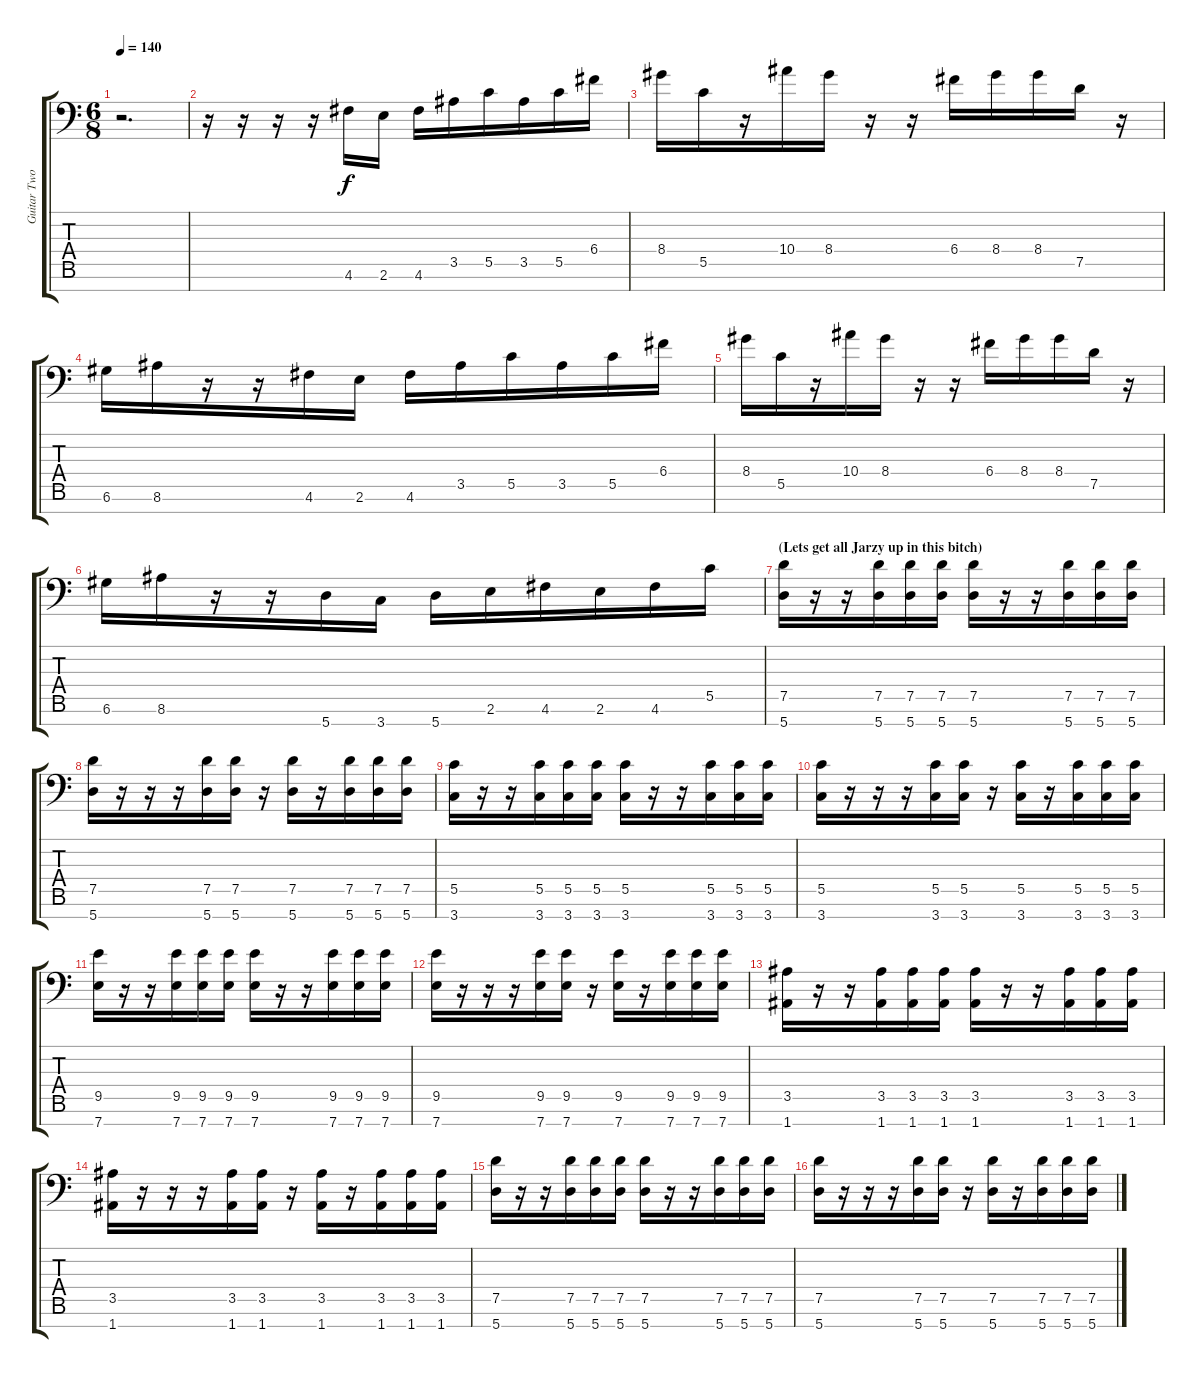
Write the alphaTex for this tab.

\track ("Guitar Two" "Guitar Two") {instrument overdrivenguitar}
\staff {score tabs}
\tuning (D4 A3 F3 C3 G2 D2 A1) {hide}
\ts (6 8)
\tempo 140
\clef f4
\ks c
r.2{d dy f} |
r.16 r.16 r.16 r.16 4.6.16 2.6.16 4.6.16 3.5.16 5.5.16 3.5.16 5.5.16 6.4.16 |
8.4.16 5.5.16 r.16 10.4.16 8.4.16 r.16 r.16 6.4.16 8.4.16 8.4.16 7.5.16 r.16 |
6.6.16 8.6.16 r.16 r.16 4.6.16 2.6.16 4.6.16 3.5.16 5.5.16 3.5.16 5.5.16 6.4.16 |
8.4.16 5.5.16 r.16 10.4.16 8.4.16 r.16 r.16 6.4.16 8.4.16 8.4.16 7.5.16 r.16 |
6.6.16 8.6.16 r.16 r.16 5.7.16 3.7.16 5.7.16 2.6.16 4.6.16 2.6.16 4.6.16 5.5.16 |
\section ("" "(Lets get all Jarzy up in this bitch)")
(7.5 5.7).16 r.16 r.16 (7.5 5.7).16 (7.5 5.7).16 (7.5 5.7).16 (7.5 5.7).16 r.16 r.16 (7.5 5.7).16 (7.5 5.7).16 (7.5 5.7).16 |
(7.5 5.7).16 r.16 r.16 r.16 (7.5 5.7).16 (7.5 5.7).16 r.16 (7.5 5.7).16 r.16 (7.5 5.7).16 (7.5 5.7).16 (7.5 5.7).16 |
(5.5 3.7).16 r.16 r.16 (5.5 3.7).16 (5.5 3.7).16 (5.5 3.7).16 (5.5 3.7).16 r.16 r.16 (5.5 3.7).16 (5.5 3.7).16 (5.5 3.7).16 |
(5.5 3.7).16 r.16 r.16 r.16 (5.5 3.7).16 (5.5 3.7).16 r.16 (5.5 3.7).16 r.16 (5.5 3.7).16 (5.5 3.7).16 (5.5 3.7).16 |
(9.5 7.7).16 r.16 r.16 (9.5 7.7).16 (9.5 7.7).16 (9.5 7.7).16 (9.5 7.7).16 r.16 r.16 (9.5 7.7).16 (9.5 7.7).16 (9.5 7.7).16 |
(9.5 7.7).16 r.16 r.16 r.16 (9.5 7.7).16 (9.5 7.7).16 r.16 (9.5 7.7).16 r.16 (9.5 7.7).16 (9.5 7.7).16 (9.5 7.7).16 |
(3.5 1.7).16 r.16 r.16 (3.5 1.7).16 (3.5 1.7).16 (3.5 1.7).16 (3.5 1.7).16 r.16 r.16 (3.5 1.7).16 (3.5 1.7).16 (3.5 1.7).16 |
(3.5 1.7).16 r.16 r.16 r.16 (3.5 1.7).16 (3.5 1.7).16 r.16 (3.5 1.7).16 r.16 (3.5 1.7).16 (3.5 1.7).16 (3.5 1.7).16 |
(7.5 5.7).16 r.16 r.16 (7.5 5.7).16 (7.5 5.7).16 (7.5 5.7).16 (7.5 5.7).16 r.16 r.16 (7.5 5.7).16 (7.5 5.7).16 (7.5 5.7).16 |
(7.5 5.7).16 r.16 r.16 r.16 (7.5 5.7).16 (7.5 5.7).16 r.16 (7.5 5.7).16 r.16 (7.5 5.7).16 (7.5 5.7).16 (7.5 5.7).16
